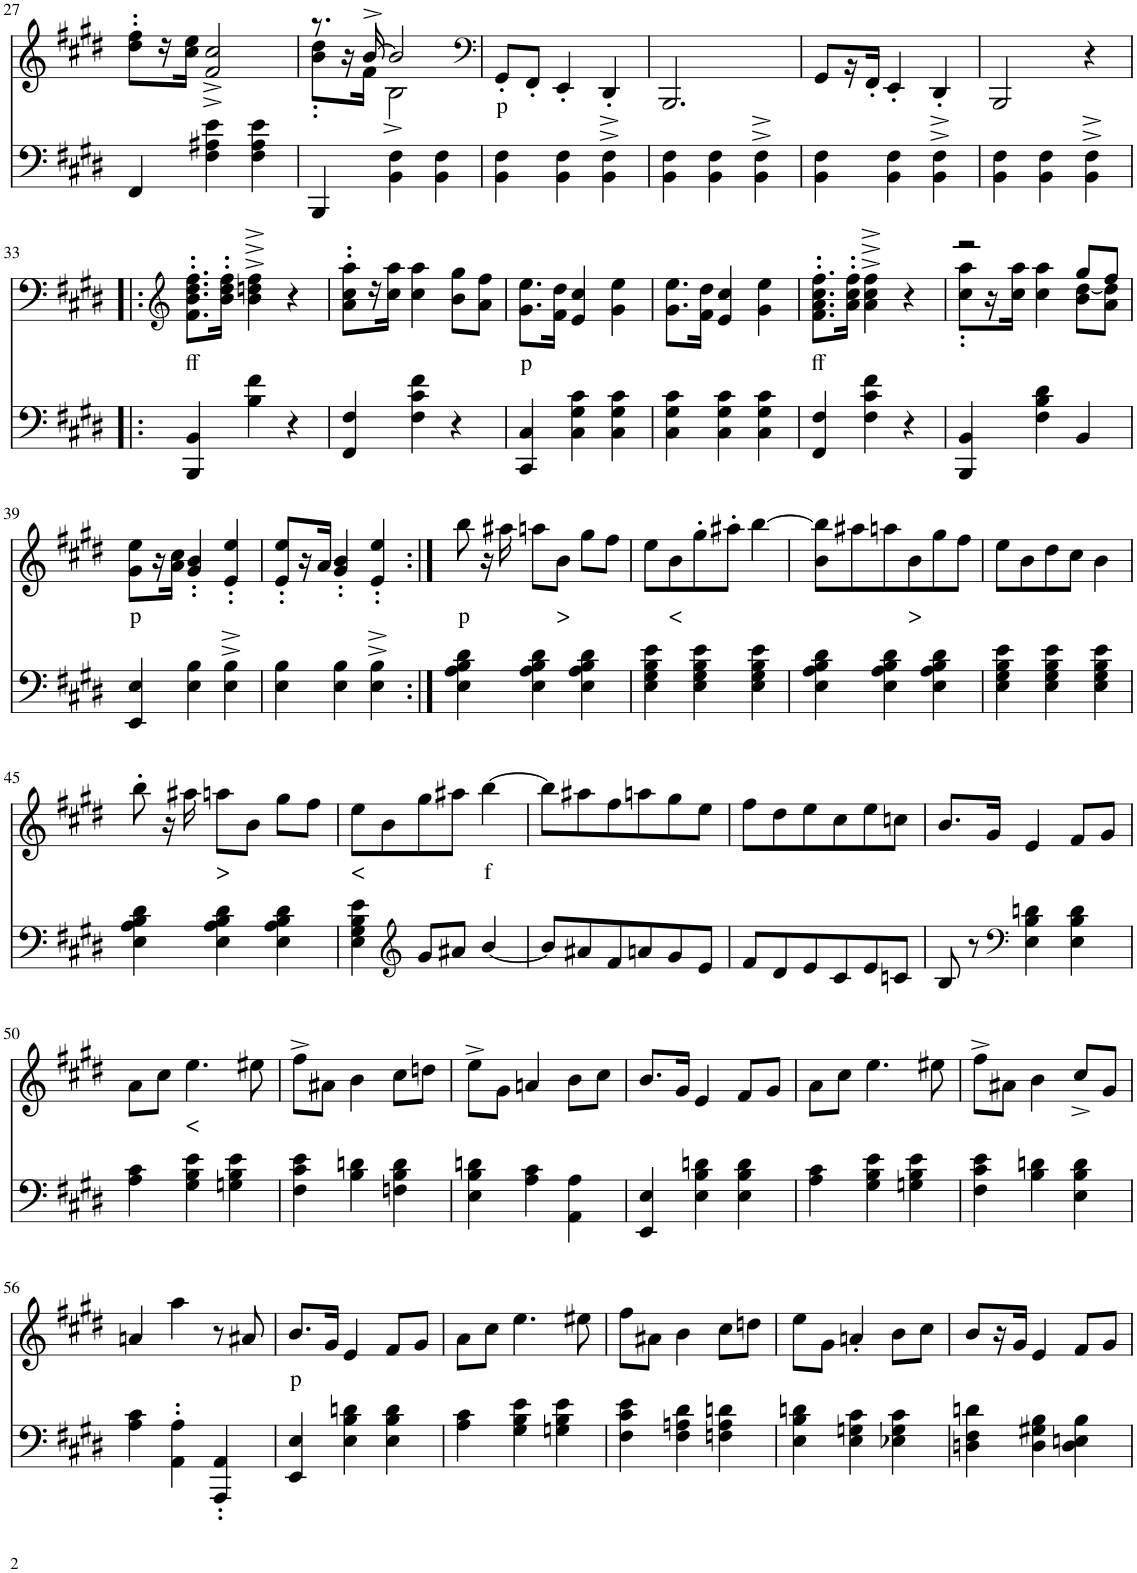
**kern	**kern	**text
*part2	*part1	*part1
*staff2	*staff1	*staff1
*I"piano	*I"piano	*
*I'Pno	*I'Pno	*
!!LO:PB:g=z
*clefF4	*clefG2	*
*k[f#c#g#d#]	*k[f#c#g#d#]	*
*E:	*E:	*
*M3/4	*M3/4	*
=27	=27	=27
4FF#/	8dd#\' 8ff#\'L	.
.	16r	.
.	16cc#\ 16ee\JJ	.
4F#\ 4A#X\ 4e\	2f#/^ 2cc#/^	.
4F#\ 4A#\ 4e\	.	.
=28	=28	=28
*	*^	*
4BBB/	8.r	8b\' 8dd#\'L	.
.	.	16r	.
.	[16b^/	16f#\JJ	.
4BB\ 4F#\	2b/]	2B^\	.
4BB\ 4F#\	.	.	.
*	*v	*v	*
=29	=29	=29
*	*clefF4	*
!	!	!LO:LY:b
4BB\ 4F#\	8GG#'/L	p
.	8FF#'/J	.
4BB\ 4F#\	4EE'/	.
4BB\^ 4F#\^	4DD#'/	.
=30	=30	=30
4BB\ 4F#\	2.BBB/	.
4BB\ 4F#\	.	.
4BB\^ 4F#\^	.	.
=31	=31	=31
4BB\ 4F#\	8GG#/L	.
.	16r	.
.	16FF#'/JJ	.
4BB\ 4F#\	4EE'/	.
4BB\^ 4F#\^	4DD#'/	.
=32	=32	=32
4BB\ 4F#\	2BBB/	.
4BB\ 4F#\	.	.
4BB\^ 4F#\^	4r	.
!!LO:LB:g=z
=33!|:	=33!|:	=33!|:
*	*clefG2	*
!	!	!LO:LY:b
4BBB/ 4BB/	8.f#\' 8.b\' 8.dd#\' 8.ff#\'L	ff
.	16b\' 16dd#\' 16ff#\'Jk	.
4B\ 4f#\	4b\^ 4ddn\^ 4ff#\^	.
4r	4r	.
=34	=34	=34
4FF#/ 4F#/	8a\' 8cc#\' 8aa\'L	.
.	16r	.
.	16cc#\ 16aa\JJ	.
4F#\ 4c#\ 4f#\	4cc#\ 4aa\	.
4r	8b\ 8gg#\L	.
.	8a\ 8ff#\J	.
=35	=35	=35
!	!	!LO:LY:b
4CC#/ 4C#/	8.g#\ 8.ee\L	p
.	16f#\ 16dd#\Jk	.
4C#\ 4G#\ 4c#\	4e/ 4cc#/	.
4C#\ 4G#\ 4c#\	4g#\ 4ee\	.
=36	=36	=36
4C#\ 4G#\ 4c#\	8.g#\ 8.ee\L	.
.	16f#\ 16dd#\Jk	.
4C#\ 4G#\ 4c#\	4e/ 4cc#/	.
4C#\ 4G#\ 4c#\	4g#\ 4ee\	.
=37	=37	=37
!	!	!LO:LY:b
4FF#/ 4F#/	8.f#\' 8.a\' 8.cc#\' 8.ff#\'L	ff
.	16a\' 16cc#\' 16ff#\'Jk	.
4F#\ 4c#\ 4f#\	4a\^ 4cc#\^ 4ff#\^	.
4r	4r	.
=38	=38	=38
*	*^	*
4BBB/ 4BB/	2r	8cc#\' 8aa\'L	.
.	.	16r	.
.	.	16cc#\ 16aa\JJ	.
4F#\ 4B\ 4d#\	.	4cc#\ 4aa\	.
4BB/	8gg#/L	8b\ [8dd#\L	.
.	8ff#/J	8a\ 8dd#\]J	.
!!LO:LB:g=z
=39	=39	=39	=39
!	!	!	!LO:LY:b
*	*v	*v	*
4EE/ 4E/	8g#\ 8ee\L	p
.	16r	.
.	16a\ 16cc#\JJ	.
4E\ 4B\	4g#/' 4b/'	.
4E\^ 4B\^	4e/' 4ee/'	.
=40	=40	=40
4E\ 4B\	8e/' 8ee/'L	.
.	16r	.
.	16a/JJ	.
4E\ 4B\	4g#/' 4b/'	.
4E\^ 4B\^	4e/' 4ee/'	.
=41:|!	=41:|!	=41:|!
!	!	!LO:LY:b
4E\ 4A\ 4B\ 4d#\	8bb\	p
.	16r	.
.	16aa#X\	.
4E\ 4A\ 4B\ 4d#\	8aan\L	.
!	!	!LO:LY:b
.	8b\J	>
4E\ 4A\ 4B\ 4d#\	8gg#\L	.
.	8ff#\J	.
=42	=42	=42
4E\ 4G#\ 4B\ 4e\	8ee\L	.
!	!	!LO:LY:b
.	8b\	<
4E\ 4G#\ 4B\ 4e\	8gg#'\	.
.	8aa#X'\J	.
4E\ 4G#\ 4B\ 4e\	[4bb\	.
=43	=43	=43
4E\ 4A\ 4B\ 4d#\	8b\ 8bb\]L	.
.	8aa#X\	.
4E\ 4A\ 4B\ 4d#\	8aan\	.
!	!	!LO:LY:b
.	8b\	>
4E\ 4A\ 4B\ 4d#\	8gg#\	.
.	8ff#\J	.
=44	=44	=44
4E\ 4G#\ 4B\ 4e\	8ee\L	.
.	8b\	.
4E\ 4G#\ 4B\ 4e\	8dd#\	.
.	8cc#\J	.
4E\ 4G#\ 4B\ 4e\	4b\	.
!!LO:LB:g=z
=45	=45	=45
4E\ 4A\ 4B\ 4d#\	8bb'\	.
.	16r	.
.	16aa#X\	.
!	!	!LO:LY:b
4E\ 4A\ 4B\ 4d#\	8aan\L	>
.	8b\J	.
4E\ 4A\ 4B\ 4d#\	8gg#\L	.
.	8ff#\J	.
=46	=46	=46
!	!	!LO:LY:b
4E\ 4G#\ 4B\ 4e\	8ee\L	<
.	8b\	.
*clefG2	*	*
8g#/L	8gg#\	.
8a#X/J	8aa#X\J	.
!	!	!LO:LY:b
[4b/	[4bb\	f
=47	=47	=47
8b/L]	8bb\L]	.
8a#X/	8aa#X\	.
8f#/	8ff#\	.
8an/	8aan\	.
8g#/	8gg#\	.
8e/J	8ee\J	.
=48	=48	=48
8f#/L	8ff#\L	.
8d#/	8dd#\	.
8e/	8ee\	.
8c#/	8cc#\	.
8e/	8ee\	.
8cn/J	8ccn\J	.
=49	=49	=49
8B/	8.b/L	.
8r	.	.
.	16g#/Jk	.
*clefF4	*	*
4E\ 4B\ 4dn\	4e/	.
4E\ 4B\ 4d\	8f#/L	.
.	8g#/J	.
!!LO:LB:g=z
=50	=50	=50
4A\ 4c#\	8a\L	.
.	8cc#\J	.
!	!	!LO:LY:b
4G#\ 4B\ 4e\	4.ee\	<
4Gn\ 4B\ 4e\	.	.
.	8ee#X\	.
=51	=51	=51
4F#\ 4c#\ 4e\	8ff#^\L	.
.	8a#X\J	.
4B\ 4dn\	4b\	.
4Fn\ 4B\ 4d\	8cc#\L	.
.	8ddn\J	.
=52	=52	=52
4E\ 4B\ 4dn\	8ee^\L	.
.	8g#\J	.
4A\ 4c#\	4an/	.
4AA\ 4A\	8b\L	.
.	8cc#\J	.
=53	=53	=53
4EE/ 4E/	8.b/L	.
.	16g#/Jk	.
4E\ 4B\ 4dn\	4e/	.
4E\ 4B\ 4d\	8f#/L	.
.	8g#/J	.
=54	=54	=54
4A\ 4c#\	8a\L	.
.	8cc#\J	.
4G#\ 4B\ 4e\	4.ee\	.
4Gn\ 4B\ 4e\	.	.
.	8ee#X\	.
=55	=55	=55
4F#\ 4c#\ 4e\	8ff#^\L	.
.	8a#X\J	.
4B\ 4dn\	4b\	.
4E\ 4B\ 4d\	8cc#^/L	.
.	8g#/J	.
!!LO:LB:g=z
=56	=56	=56
4A\ 4c#\	4an/	.
4AA\' 4A\'	4aa\	.
4AAA/' 4AA/'	8r	.
.	8a#X/	.
=57	=57	=57
!	!	!LO:LY:b
4EE/ 4E/	8.b/L	p
.	16g#/Jk	.
4E\ 4B\ 4dn\	4e/	.
4E\ 4B\ 4d\	8f#/L	.
.	8g#/J	.
=58	=58	=58
4A\ 4c#\	8a\L	.
.	8cc#\J	.
4G#\ 4B\ 4e\	4.ee\	.
4Gn\ 4B\ 4e\	.	.
.	8ee#X\	.
=59	=59	=59
4F#\ 4c#\ 4e\	8ff#\L	.
.	8a#X\J	.
4F#\ 4An\ 4d#\	4b\	.
4Fn\ 4A\ 4dn\	8cc#\L	.
.	8ddn\J	.
=60	=60	=60
4E\ 4B\ 4dn\	8ee\L	.
.	8g#\J	.
4E\ 4Gn\ 4c#\	4an'/	.
4E-X\ 4G\ 4c#\	8b\L	.
.	8cc#\J	.
=61	=61	=61
4Dn\ 4F#\ 4dn\	8b/L	.
.	16r	.
.	16g#/JJ	.
4D\ 4G#X\ 4B\	4e/	.
4D\ 4En\ 4B\	8f#/L	.
.	8g#/J	.
=	=	=
*-	*-	*-
